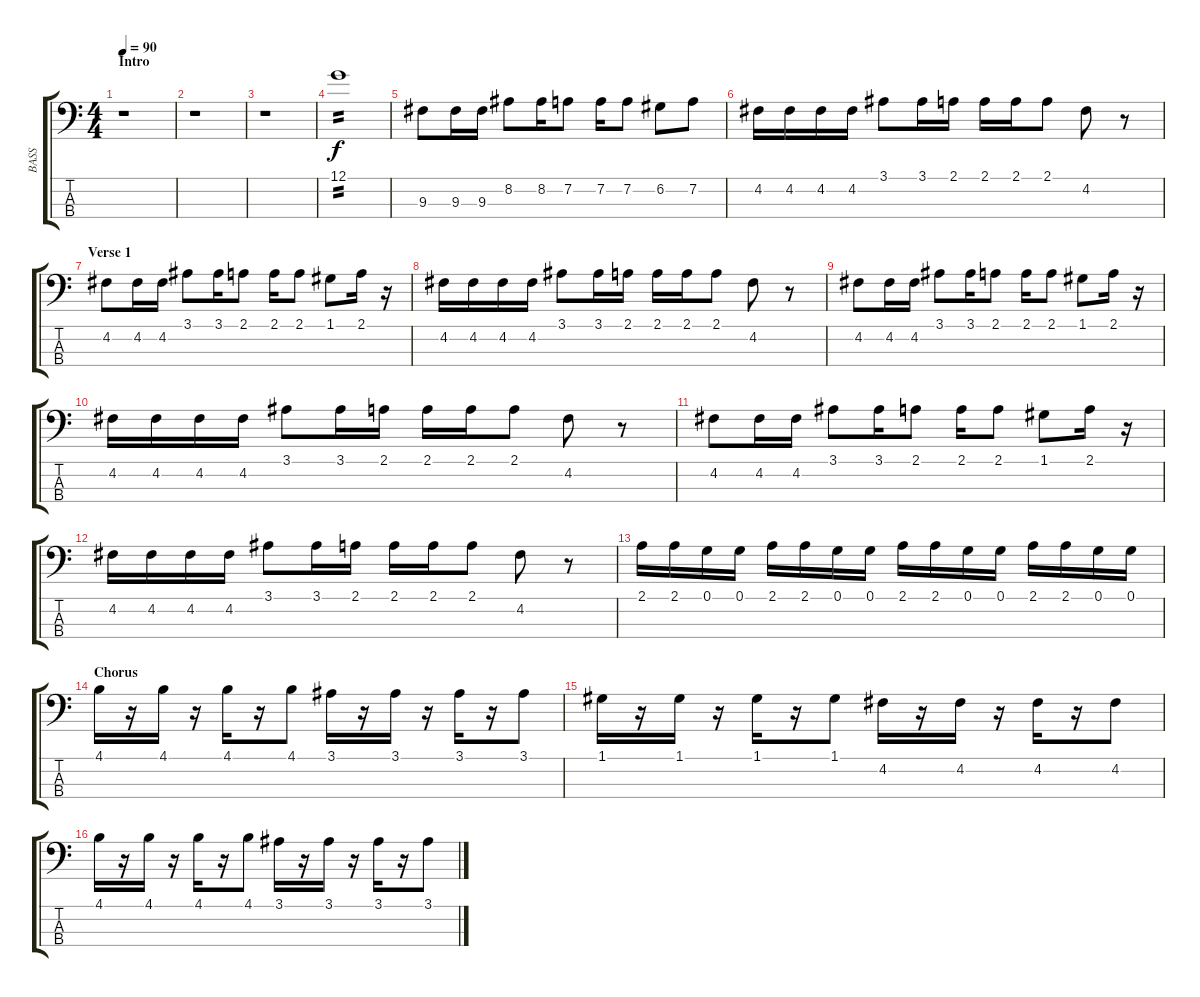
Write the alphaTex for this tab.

\track ("BASS" "BASS") {instrument slapbass2}
\staff {score tabs}
\tuning (G2 D2 A1 E1) {hide}
\ts (4 4)
\section ("" "Intro")
\tempo 90
\clef f4
\ks c
r.1{dy f instrument slapbass2} |
r.1 |
r.1 |
12.1.1{tp 2 balance 8} |
9.3.8 9.3.16 9.3.16 8.2.8 8.2.16 7.2.8 7.2.16 7.2.8 6.2.8 7.2.8 |
4.2.16 4.2.16 4.2.16 4.2.16 3.1.8 3.1.16 2.1.16 2.1.16 2.1.16 2.1.8 4.2.8 r.8 |
\section ("" "Verse 1")
4.2.8 4.2.16 4.2.16 3.1.8 3.1.16 2.1.8 2.1.16 2.1.8 1.1.8 2.1.16 r.16 |
4.2.16 4.2.16 4.2.16 4.2.16 3.1.8 3.1.16 2.1.16 2.1.16 2.1.16 2.1.8 4.2.8 r.8 |
4.2.8 4.2.16 4.2.16 3.1.8 3.1.16 2.1.8 2.1.16 2.1.8 1.1.8 2.1.16 r.16 |
4.2.16 4.2.16 4.2.16 4.2.16 3.1.8 3.1.16 2.1.16 2.1.16 2.1.16 2.1.8 4.2.8 r.8 |
4.2.8 4.2.16 4.2.16 3.1.8 3.1.16 2.1.8 2.1.16 2.1.8 1.1.8 2.1.16 r.16 |
4.2.16 4.2.16 4.2.16 4.2.16 3.1.8 3.1.16 2.1.16 2.1.16 2.1.16 2.1.8 4.2.8 r.8 |
2.1.16 2.1.16 0.1.16 0.1.16 2.1.16 2.1.16 0.1.16 0.1.16 2.1.16 2.1.16 0.1.16 0.1.16 2.1.16 2.1.16 0.1.16 0.1.16 |
\section ("" "Chorus")
4.1.16 r.16 4.1.16 r.16 4.1.16 r.16 4.1.8 3.1.16 r.16 3.1.16 r.16 3.1.16 r.16 3.1.8 |
1.1.16 r.16 1.1.16 r.16 1.1.16 r.16 1.1.8 4.2.16 r.16 4.2.16 r.16 4.2.16 r.16 4.2.8 |
4.1.16 r.16 4.1.16 r.16 4.1.16 r.16 4.1.8 3.1.16 r.16 3.1.16 r.16 3.1.16 r.16 3.1.8
